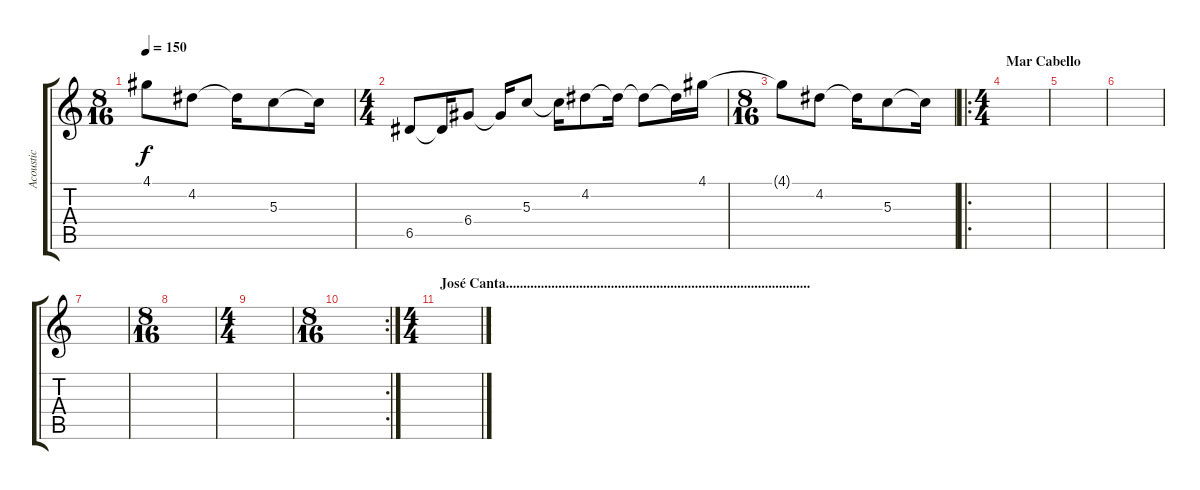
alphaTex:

\track ("Acoustic" "Acoustic") {instrument acousticguitarsteel}
\staff {score tabs}
\tuning (E4 B3 G3 D3 A2 E2) {hide}
\ts (8 16)
\tempo 150
\clef g2
\ks c
4.1{t}.8{dy f} 4.2.8 4.2{t}.16 5.3.8 5.3{t}.16 |
\ts (4 4)
6.5.8 6.5{t}.16 6.4.8 6.4{t}.16 5.3.8 5.3{t}.16 4.2.8 4.2{t}.16 4.2{t}.8 4.2{t}.16 4.1.16 |
\ts (8 16)
4.1{t}.8 4.2.8 4.2{t}.16 5.3.8 5.3{t}.16 |
\ro
\ts (4 4)
\section ("" "Mar Cabello")
|
|
|
|
\ts (8 16)
|
\ts (4 4)
|
\rc 2
\ts (8 16)
|
\ts (4 4)
\section ("" "José Canta.......................................................................................")
